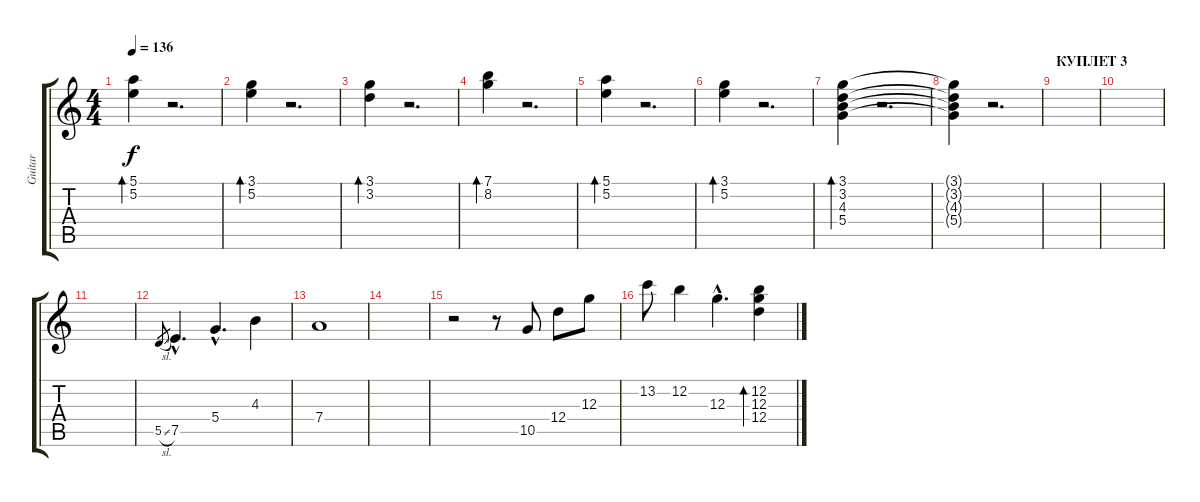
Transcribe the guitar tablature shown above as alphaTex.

\track ("Guitar" "Guitar") {instrument electricguitarclean}
\staff {score tabs}
\tuning (E4 B3 G3 D3 A2 E2) {hide}
\ts (4 4)
\tempo 136
\clef g2
\ks c
(5.1 5.2).4{bd 480 dy f} r.2{d} |
(3.1 5.2).4{bd 480} r.2{d} |
(3.1 3.2).4{bd 480} r.2{d} |
(7.1 8.2).4{bd 480} r.2{d} |
(5.1 5.2).4{bd 480} r.2{d} |
(3.1 5.2).4{bd 480} r.2{d} |
(3.1 3.2 4.3 5.4).4{bd 240} r.2{d} |
(3.1{t} 3.2{t} 4.3{t} 5.4{t}).4 r.2{d} |
\section ("" "КУПЛЕТ 3")
|
|
|
5.5{sl}.8{gr} 7.5{hac}.4{d} 5.4{hac}.4{d} 4.3.4 |
7.4.1 |
|
r.2 r.8 10.5.8 12.4.8 12.3.8 |
13.2.8 12.2.4 12.3{hac}.4{d} (12.2 12.3 12.4).4{bd 120}
